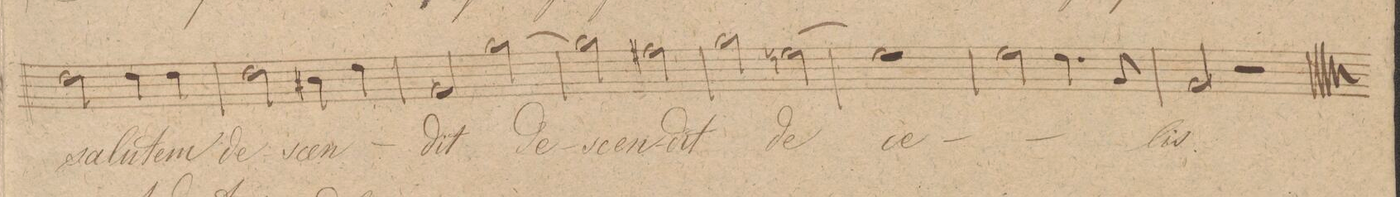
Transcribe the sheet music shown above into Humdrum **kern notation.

**kern	**text	**dynam
*I"Canto.	*	*
*clefC1	*	*
*k[]	*	*
*met(c)	*	*
*M2/2	*	*
2b\	sa-	.
4b\	-lu-	.
4b\	-tem	.
=56	=56	=56
2b\	de-	.
4g#X\	-scen-	.
4b\	.	.
=57	=57	=57
2d/	-dit	.
[2ee\	de-	.
=58	=58	=58
2ee\]	.	.
2dd#X\	-scen-	.
=59	=59	=59
2ee\	-dit	.
[2ccn\	de	.
=60	=60	=60
1cc]	ce-	.
=61	=61	=61
2cc\	.	.
4.b\	.	.
8e/	.	.
=62	=62	=62
2d/	-lis	.
2r	.	.
=63||	=63||	=63||
*-	*-	*-
